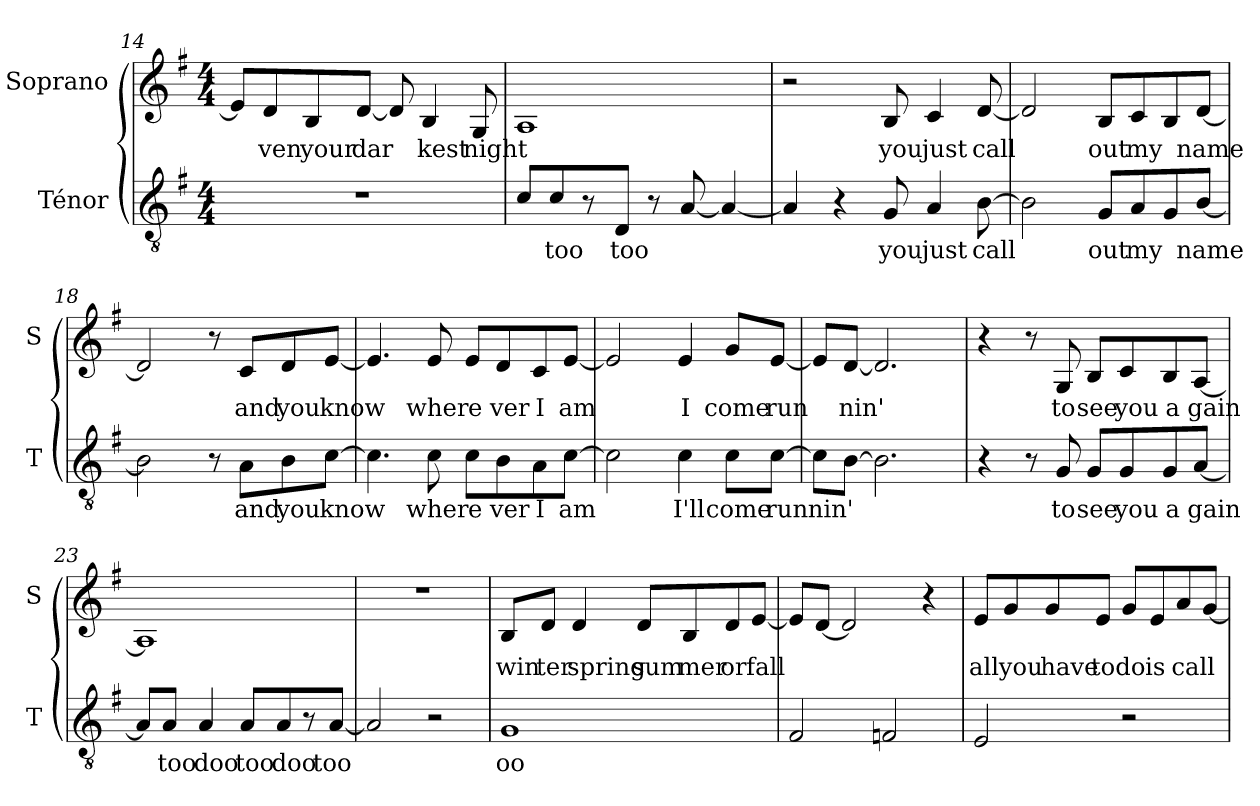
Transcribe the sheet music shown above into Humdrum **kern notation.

**kern	**text	**kern	**text
*part2	*part2	*part1	*part1
*staff2	*staff2	*staff1	*staff1
*I"Ténor	*	*I"Soprano	*
*I'T	*	*I'S	*
*clefGv2	*	*clefG2	*
*k[f#]	*	*k[f#]	*
*G:	*	*G:	*
*M4/4	*	*M4/4	*
=14	=14	=14	=14
1r	.	8e/L]	.
!	!	!	!LO:LY:b
.	.	8d/	ven
!	!	!	!LO:LY:b
.	.	8B/	your
!	!	!	!LO:LY:b
.	.	[8d/J	dar
.	.	8d/]	.
!	!	!	!LO:LY:b
.	.	4B/	kest
!	!	!	!LO:LY:b
.	.	8G/	night
=15	=15	=15	=15
8c/L	.	1A	.
!	!LO:LY:b	!	!
8c/	too	.	.
!	!LO:LY:b	!	!
8r	doo	.	.
!	!LO:LY:b	!	!
8D/J	too	.	.
!	!LO:LY:b	!	!
8r	doo	.	.
[8A/	.	.	.
4A/_	.	.	.
!!LO:LB:g=z
=16	=16	=16	=16
4A/]	.	2r	.
4r	.	.	.
!	!LO:LY:b	!	!
!	!	!	!LO:LY:b
8G/	you	8B/	you
!	!LO:LY:b	!	!
!	!	!	!LO:LY:b
4A/	just	4c/	just
!	!LO:LY:b	!	!
!	!	!	!LO:LY:b
[8B\	call	[8d/	call
=17	=17	=17	=17
2B\]	.	2d/]	.
!	!LO:LY:b	!	!
!	!	!	!LO:LY:b
8G/L	out	8B/L	out
!	!LO:LY:b	!	!
!	!	!	!LO:LY:b
8A/	my	8c/	my
8G/	.	8B/	.
!	!LO:LY:b	!	!
!	!	!	!LO:LY:b
[8B/J	name	[8d/J	name
=18	=18	=18	=18
2B\]	.	2d/]	.
8r	.	8r	.
!	!LO:LY:b	!	!
!	!	!	!LO:LY:b
8A\L	and	8c/L	and
!	!LO:LY:b	!	!
!	!	!	!LO:LY:b
8B\	you	8d/	you
!	!LO:LY:b	!	!
!	!	!	!LO:LY:b
[8c\J	know	[8e/J	know
=19	=19	=19	=19
4.c\]	.	4.e/]	.
!	!LO:LY:b	!	!
!	!	!	!LO:LY:b
8c\	wher	8e/	wher
!	!LO:LY:b	!	!
!	!	!	!LO:LY:b
8c\L	e	8e/L	e
!	!LO:LY:b	!	!
!	!	!	!LO:LY:b
8B\	ver	8d/	ver
!	!LO:LY:b	!	!
!	!	!	!LO:LY:b
8A\	I	8c/	I
!	!LO:LY:b	!	!
!	!	!	!LO:LY:b
[8c\J	am	[8e/J	am
!!LO:LB:g=z
=20	=20	=20	=20
2c\]	.	2e/]	.
!	!LO:LY:b	!	!
!	!	!	!LO:LY:b
4c\	I'll	4e/	I
!	!LO:LY:b	!	!
!	!	!	!LO:LY:b
8c\L	come	8g/L	come
!	!LO:LY:b	!	!
!	!	!	!LO:LY:b
[8c\J	run	[8e/J	run
=21	=21	=21	=21
!	!LO:LY:b	!	!
8c\L]	nin'	8e/L]	.
!	!	!	!LO:LY:b
[8B\J	.	[8d/J	nin'
2.B\]	.	2.d/]	.
=22	=22	=22	=22
4r	.	4r	.
8r	.	8r	.
!	!LO:LY:b	!	!
!	!	!	!LO:LY:b
8G/	to	8G/	to
!	!LO:LY:b	!	!
!	!	!	!LO:LY:b
8G/L	see	8B/L	see
!	!LO:LY:b	!	!
!	!	!	!LO:LY:b
8G/	you	8c/	you
!	!LO:LY:b	!	!
!	!	!	!LO:LY:b
8G/	a	8B/	a
!	!LO:LY:b	!	!
!	!	!	!LO:LY:b
[8A/J	gain	[8A/J	gain
=23	=23	=23	=23
8A/L]	.	1A]	.
!	!LO:LY:b	!	!
8A/J	too	.	.
!	!LO:LY:b	!	!
4A/	doo	.	.
!	!LO:LY:b	!	!
8A/L	too	.	.
!	!LO:LY:b	!	!
8A/	doo	.	.
8r	.	.	.
!	!LO:LY:b	!	!
[8A/J	too	.	.
!!LO:LB:g=z
=24	=24	=24	=24
2A/]	.	1r	.
2r	.	.	.
=25	=25	=25	=25
!	!LO:LY:b	!	!
!	!	!	!LO:LY:b
1G	oo	8B/L	win
!	!	!	!LO:LY:b
.	.	8d/J	ter
!	!	!	!LO:LY:b
.	.	4d/	spring
!	!	!	!LO:LY:b
.	.	8d/L	sum
!	!	!	!LO:LY:b
.	.	8B/	mer
!	!	!	!LO:LY:b
.	.	8d/	or
!	!	!	!LO:LY:b
.	.	[8e/J	fall
=26	=26	=26	=26
2F#/	.	8e/L]	.
.	.	[8d/J	.
.	.	2d/]	.
2Fn/	.	.	.
.	.	4r	.
=27	=27	=27	=27
!	!	!	!LO:LY:b
2E/	.	8e/L	all
!	!	!	!LO:LY:b
.	.	8g/	you
!	!	!	!LO:LY:b
.	.	8g/	have
!	!	!	!LO:LY:b
.	.	8e/J	to
!	!	!	!LO:LY:b
2r	.	8g/L	do
!	!	!	!LO:LY:b
.	.	8e/	is
!	!	!	!LO:LY:b
.	.	8a/	call
.	.	[8g/J	.
=	=	=	=
*-	*-	*-	*-
